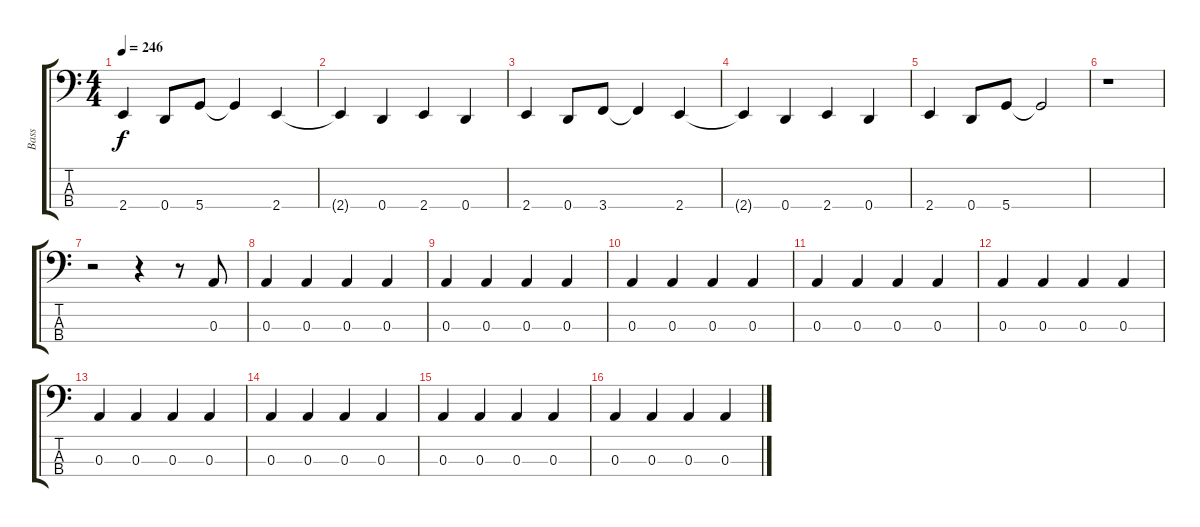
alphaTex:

\track ("Bass" "Bass") {instrument electricbassfinger}
\staff {score tabs}
\tuning (G2 D2 A1 D1) {hide}
\ts (4 4)
\tempo 246
\clef f4
\ks c
2.4.4{dy f} 0.4.8 5.4.8 5.4{t}.4 2.4.4 |
2.4{t}.4 0.4.4 2.4.4 0.4.4 |
2.4.4 0.4.8 3.4.8 3.4{t}.4 2.4.4 |
2.4{t}.4 0.4.4 2.4.4 0.4.4 |
2.4.4 0.4.8 5.4.8 5.4{t}.2 |
r.1 |
r.2 r.4 r.8 0.3.8 |
0.3.4 0.3.4 0.3.4 0.3.4 |
0.3.4 0.3.4 0.3.4 0.3.4 |
0.3.4 0.3.4 0.3.4 0.3.4 |
0.3.4 0.3.4 0.3.4 0.3.4 |
0.3.4 0.3.4 0.3.4 0.3.4 |
0.3.4 0.3.4 0.3.4 0.3.4 |
0.3.4 0.3.4 0.3.4 0.3.4 |
0.3.4 0.3.4 0.3.4 0.3.4 |
0.3.4 0.3.4 0.3.4 0.3.4
